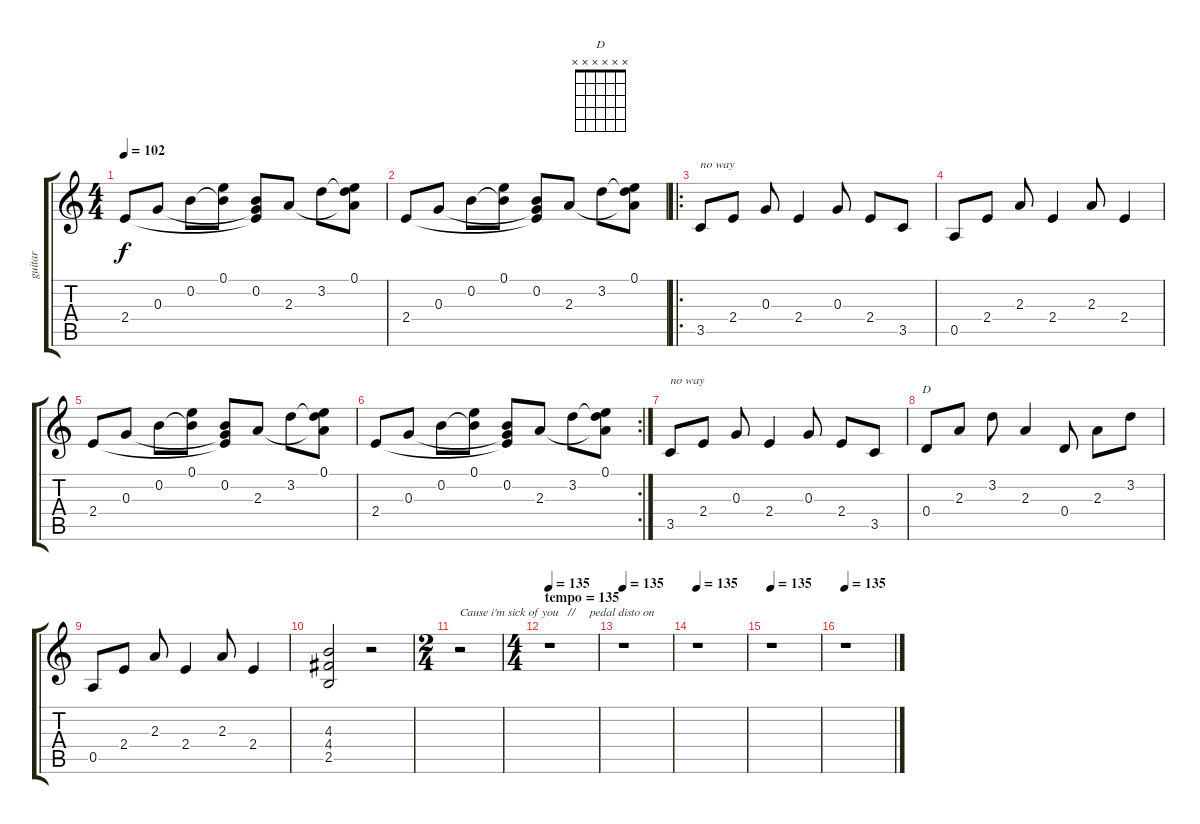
\track ("guitar" "guitar") {instrument electricguitarclean}
\staff {score tabs}
\tuning (E4 B3 G3 D3 A2 E2) {hide}
\chord ("D" x x x x x x)
\ts (4 4)
\tempo 102
\clef g2
\ks c
2.4.8{dy f} 0.3.8 0.2.8 (0.1 0.2{t}).8 (0.2 0.3{t} 2.4{t}).8 2.3.8 3.2.8 (0.1 3.2{t} 2.3{t}).8 |
2.4.8 0.3.8 0.2.8 (0.1 0.2{t}).8 (0.2 0.3{t} 2.4{t}).8 2.3.8 3.2.8 (0.1 3.2{t} 2.3{t}).8 |
\ro
3.5.8{txt "no way"} 2.4.8 0.3.8 2.4.4 0.3.8 2.4.8 3.5.8 |
0.5.8 2.4.8 2.3.8 2.4.4 2.3.8 2.4.4 |
2.4.8 0.3.8 0.2.8 (0.1 0.2{t}).8 (0.2 0.3{t} 2.4{t}).8 2.3.8 3.2.8 (0.1 3.2{t} 2.3{t}).8 |
\rc 2
2.4.8 0.3.8 0.2.8 (0.1 0.2{t}).8 (0.2 0.3{t} 2.4{t}).8 2.3.8 3.2.8 (0.1 3.2{t} 2.3{t}).8 |
3.5.8{txt "no way"} 2.4.8 0.3.8 2.4.4 0.3.8 2.4.8 3.5.8 |
0.4.8{ch "D"} 2.3.8 3.2.8 2.3.4 0.4.8 2.3.8 3.2.8 |
0.5.8 2.4.8 2.3.8 2.4.4 2.3.8 2.4.4 |
(4.3 4.4 2.5).2 r.2 |
\ts (2 4)
r.2{txt "Cause i'm sick of you   //     pedal disto on"} |
\ts (4 4)
\section ("" "tempo = 135")
\tempo 135
r.1 |
\tempo 135
r.1 |
\tempo 135
r.1 |
\tempo 135
r.1 |
\tempo 135
r.1
